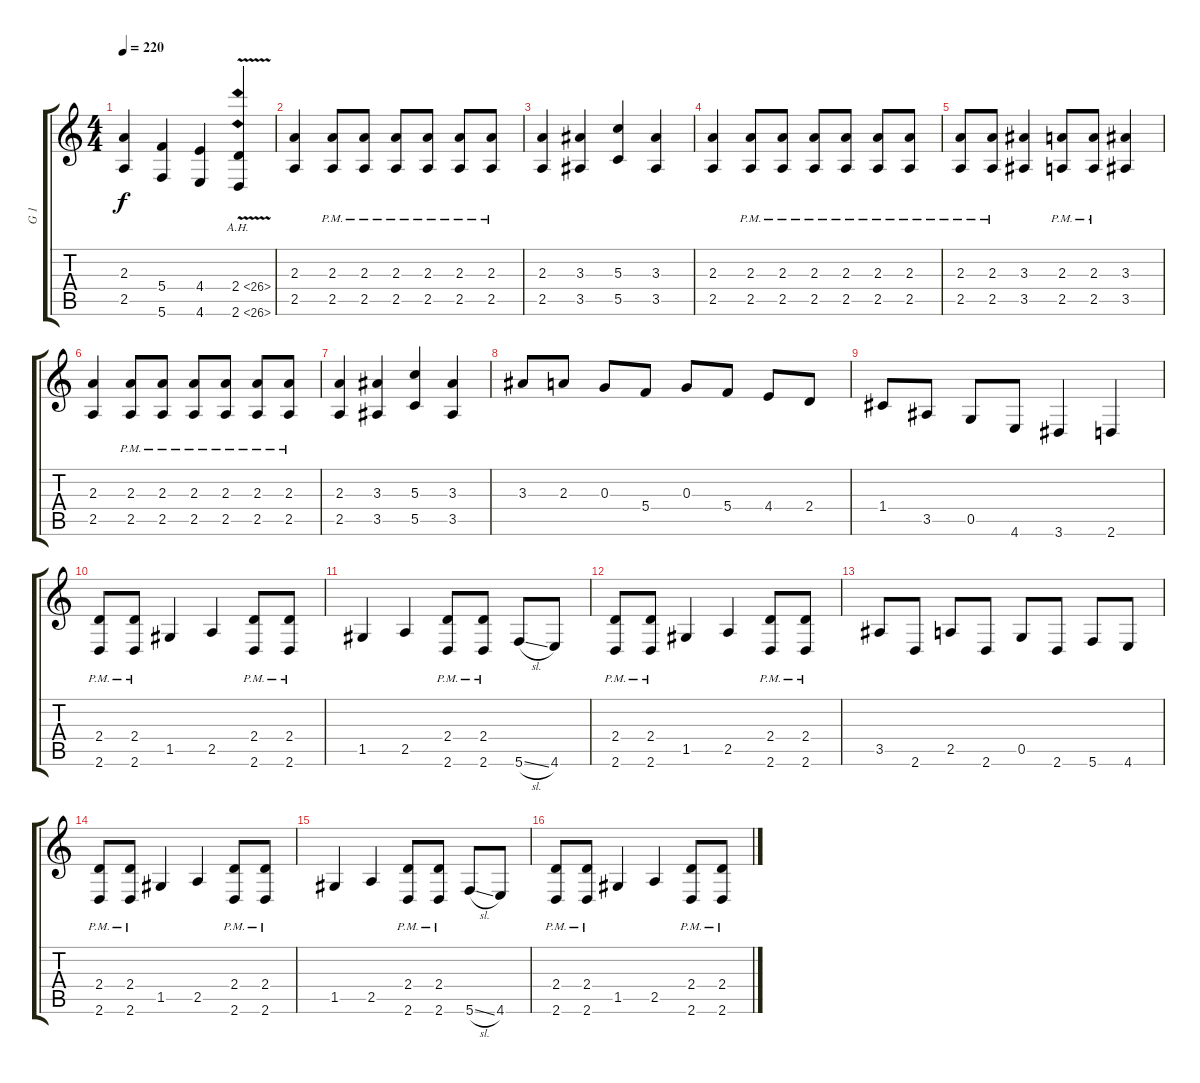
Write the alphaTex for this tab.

\track ("G 1" "G 1") {instrument distortionguitar}
\staff {score tabs}
\tuning (D4 C4 G3 C3 G2 C2) {hide}
\ts (4 4)
\tempo 220
\clef g2
\ks c
(2.3 2.5).4{dy f} (5.4 5.6).4 (4.4 4.6).4 (2.4{ah 24 v} 2.6{ah 24 v}).4 |
(2.3 2.5).4 (2.3{pm} 2.5{pm}).8 (2.3{pm} 2.5{pm}).8 (2.3{pm} 2.5{pm}).8 (2.3{pm} 2.5{pm}).8 (2.3{pm} 2.5{pm}).8 (2.3{pm} 2.5{pm}).8 |
(2.3 2.5).4 (3.3 3.5).4 (5.3 5.5).4 (3.3 3.5).4 |
(2.3 2.5).4 (2.3{pm} 2.5{pm}).8 (2.3{pm} 2.5{pm}).8 (2.3{pm} 2.5{pm}).8 (2.3{pm} 2.5{pm}).8 (2.3{pm} 2.5{pm}).8 (2.3{pm} 2.5{pm}).8 |
(2.3{pm} 2.5{pm}).8 (2.3{pm} 2.5{pm}).8 (3.3 3.5).4 (2.3{pm} 2.5{pm}).8 (2.3{pm} 2.5{pm}).8 (3.3 3.5).4 |
(2.3 2.5).4 (2.3{pm} 2.5{pm}).8 (2.3{pm} 2.5{pm}).8 (2.3{pm} 2.5{pm}).8 (2.3{pm} 2.5{pm}).8 (2.3{pm} 2.5{pm}).8 (2.3{pm} 2.5{pm}).8 |
(2.3 2.5).4 (3.3 3.5).4 (5.3 5.5).4 (3.3 3.5).4 |
3.3.8 2.3.8 0.3.8 5.4.8 0.3.8 5.4.8 4.4.8 2.4.8 |
1.4.8 3.5.8 0.5.8 4.6.8 3.6.4 2.6.4 |
(2.4{pm} 2.6{pm}).8 (2.4{pm} 2.6{pm}).8 1.5.4 2.5.4 (2.4{pm} 2.6{pm}).8 (2.4{pm} 2.6{pm}).8 |
1.5.4 2.5.4 (2.4{pm} 2.6{pm}).8 (2.4{pm} 2.6{pm}).8 5.6{sl}.8 4.6.8 |
(2.4{pm} 2.6{pm}).8 (2.4{pm} 2.6{pm}).8 1.5.4 2.5.4 (2.4{pm} 2.6{pm}).8 (2.4{pm} 2.6{pm}).8 |
3.5.8 2.6.8 2.5.8 2.6.8 0.5.8 2.6.8 5.6.8 4.6.8 |
(2.4{pm} 2.6{pm}).8 (2.4{pm} 2.6{pm}).8 1.5.4 2.5.4 (2.4{pm} 2.6{pm}).8 (2.4{pm} 2.6{pm}).8 |
1.5.4 2.5.4 (2.4{pm} 2.6{pm}).8 (2.4{pm} 2.6{pm}).8 5.6{sl}.8 4.6.8 |
(2.4{pm} 2.6{pm}).8 (2.4{pm} 2.6{pm}).8 1.5.4 2.5.4 (2.4{pm} 2.6{pm}).8 (2.4{pm} 2.6{pm}).8
